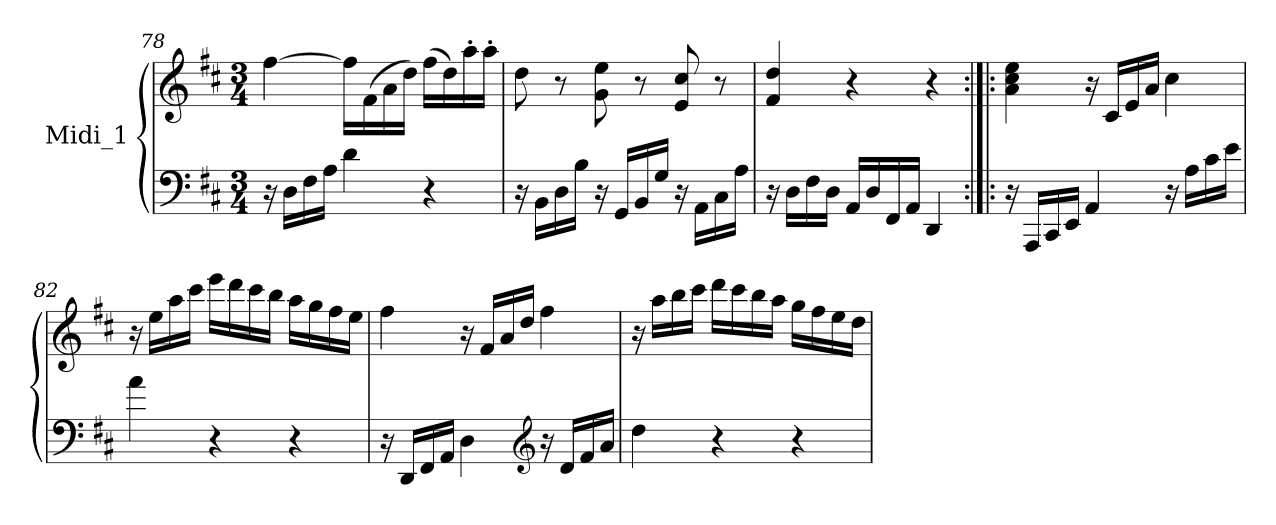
**kern	**kern
*part1	*part1
*staff2	*staff1
*I"Midi_1	*
*clefF4	*clefG2
*k[f#c#]	*k[f#c#]
*D:	*D:
*M3/4	*M3/4
=78	=78
16r	[4ff#\
16D\LL	.
16F#\	.
16A\JJ	.
4d\	16ff#\LL]
.	(16f#\
.	16a\
.	16dd\JJ)
4r	(>16ff#\LL
.	16dd\)
.	16aa'\
.	16aa'\JJ
=79	=79
16r	8dd\
16BB\LL	.
16D\	8r
16B\JJ	.
16r	8g\ 8ee\
16GG/LL	.
16BB/	8r
16G/JJ	.
16r	8e/ 8cc#/
16AA\LL	.
16C#\	8r
16A\JJ	.
=80	=80
16r	4f#/ 4dd/
16D\LL	.
16F#\	.
16D\JJ	.
16AA/LL	4r
16D/	.
16FF#/	.
16AA/JJ	.
4DD/	4r
!!LO:LB:g=z
=81:|!|:	=81:|!|:
16r	4a\ 4cc#\ 4ee\
16AAA/LL	.
16CC#/	.
16EE/JJ	.
4AA/	16r
.	16c#/LL
.	16e/
.	16a/JJ
16r	4cc#\
16A\LL	.
16c#\	.
16e\JJ	.
=82	=82
4a\	16r
.	16ee\LL
.	16aa\
.	16ccc#\JJ
4r	16eee\LL
.	16ddd\
.	16ccc#\
.	16bb\JJ
4r	16aa\LL
.	16gg\
.	16ff#\
.	16ee\JJ
=83	=83
16r	4ff#\
16DD/LL	.
16FF#/	.
16AA/JJ	.
4D\	16r
.	16f#/LL
.	16a/
.	16dd/JJ
*clefG2	*
16r	4ff#\
16d/LL	.
16f#/	.
16a/JJ	.
!!LO:PB:g=z
=84	=84
4dd\	16r
.	16aa\LL
.	16bb\
.	16ccc#\JJ
4r	16ddd\LL
.	16ccc#\
.	16bb\
.	16aa\JJ
4r	16gg\LL
.	16ff#\
.	16ee\
.	16dd\JJ
=	=
*-	*-
